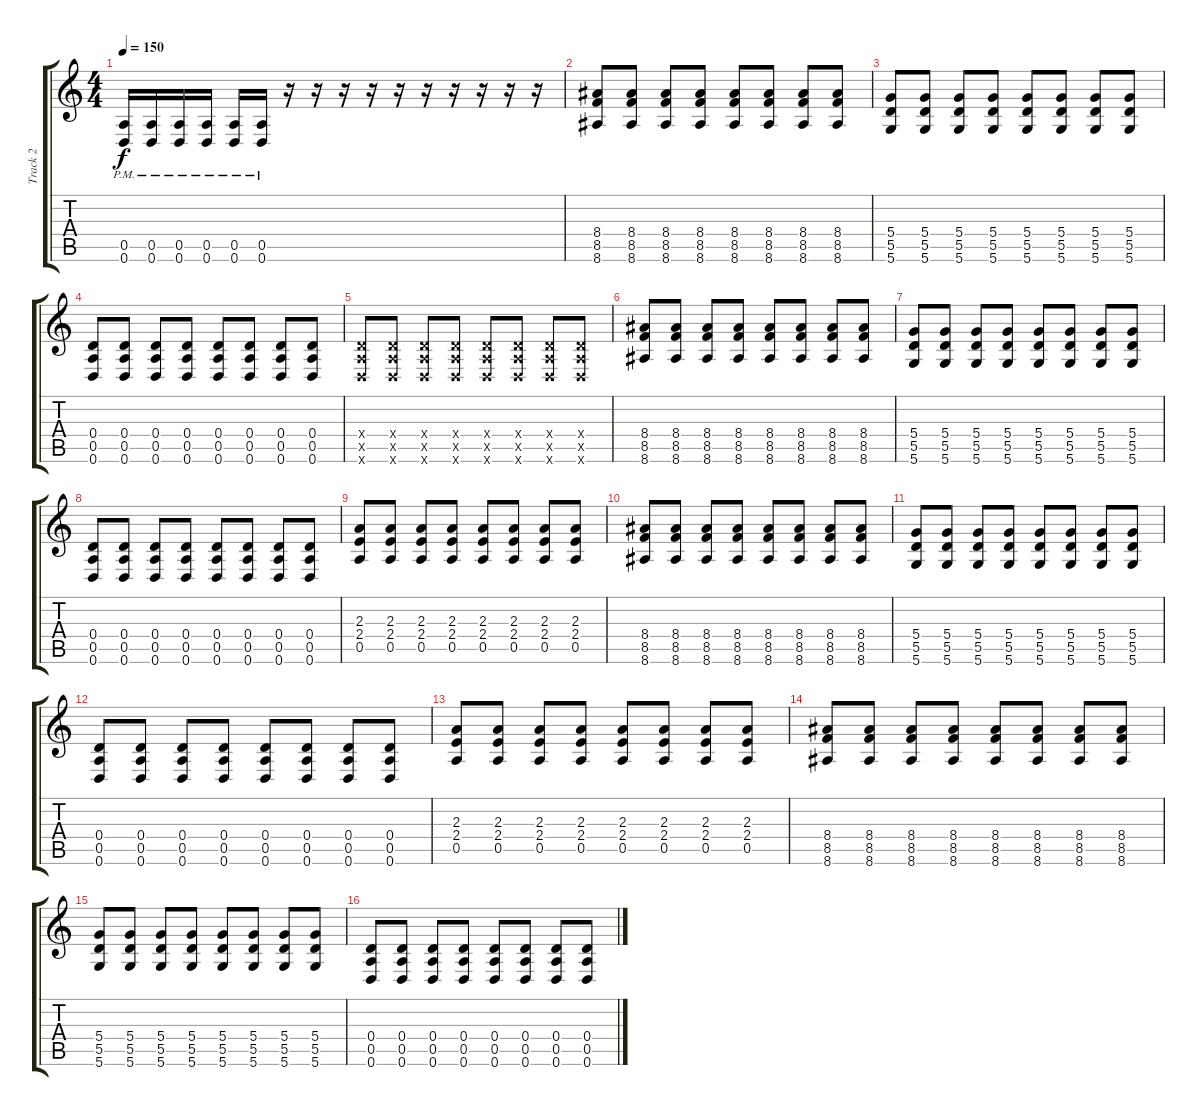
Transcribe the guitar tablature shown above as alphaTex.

\track ("Track 2" "Track 2") {instrument overdrivenguitar}
\staff {score tabs}
\tuning (E4 B3 G3 D3 A2 D2) {hide}
\ts (4 4)
\tempo 150
\clef g2
\ks c
(0.5{pm} 0.6{pm}).16{dy f} (0.5{pm} 0.6{pm}).16 (0.5{pm} 0.6{pm}).16 (0.5{pm} 0.6{pm}).16 (0.5{pm} 0.6{pm}).16 (0.5{pm} 0.6{pm}).16 r.16 r.16 r.16 r.16 r.16 r.16 r.16 r.16 r.16 r.16 |
(8.4 8.5 8.6).8 (8.4 8.5 8.6).8 (8.4 8.5 8.6).8 (8.4 8.5 8.6).8 (8.4 8.5 8.6).8 (8.4 8.5 8.6).8 (8.4 8.5 8.6).8 (8.4 8.5 8.6).8 |
(5.4 5.5 5.6).8 (5.4 5.5 5.6).8 (5.4 5.5 5.6).8 (5.4 5.5 5.6).8 (5.4 5.5 5.6).8 (5.4 5.5 5.6).8 (5.4 5.5 5.6).8 (5.4 5.5 5.6).8 |
(0.4 0.5 0.6).8 (0.4 0.5 0.6).8 (0.4 0.5 0.6).8 (0.4 0.5 0.6).8 (0.4 0.5 0.6).8 (0.4 0.5 0.6).8 (0.4 0.5 0.6).8 (0.4 0.5 0.6).8 |
(0.4{x} 0.5{x} 0.6{x}).8 (0.4{x} 0.5{x} 0.6{x}).8 (0.4{x} 0.5{x} 0.6{x}).8 (0.4{x} 0.5{x} 0.6{x}).8 (0.4{x} 0.5{x} 0.6{x}).8 (0.4{x} 0.5{x} 0.6{x}).8 (0.4{x} 0.5{x} 0.6{x}).8 (0.4{x} 0.5{x} 0.6{x}).8 |
(8.4 8.5 8.6).8 (8.4 8.5 8.6).8 (8.4 8.5 8.6).8 (8.4 8.5 8.6).8 (8.4 8.5 8.6).8 (8.4 8.5 8.6).8 (8.4 8.5 8.6).8 (8.4 8.5 8.6).8 |
(5.4 5.5 5.6).8 (5.4 5.5 5.6).8 (5.4 5.5 5.6).8 (5.4 5.5 5.6).8 (5.4 5.5 5.6).8 (5.4 5.5 5.6).8 (5.4 5.5 5.6).8 (5.4 5.5 5.6).8 |
(0.4 0.5 0.6).8 (0.4 0.5 0.6).8 (0.4 0.5 0.6).8 (0.4 0.5 0.6).8 (0.4 0.5 0.6).8 (0.4 0.5 0.6).8 (0.4 0.5 0.6).8 (0.4 0.5 0.6).8 |
(2.3 2.4 0.5).8 (2.3 2.4 0.5).8 (2.3 2.4 0.5).8 (2.3 2.4 0.5).8 (2.3 2.4 0.5).8 (2.3 2.4 0.5).8 (2.3 2.4 0.5).8 (2.3 2.4 0.5).8 |
(8.4 8.5 8.6).8 (8.4 8.5 8.6).8 (8.4 8.5 8.6).8 (8.4 8.5 8.6).8 (8.4 8.5 8.6).8 (8.4 8.5 8.6).8 (8.4 8.5 8.6).8 (8.4 8.5 8.6).8 |
(5.4 5.5 5.6).8 (5.4 5.5 5.6).8 (5.4 5.5 5.6).8 (5.4 5.5 5.6).8 (5.4 5.5 5.6).8 (5.4 5.5 5.6).8 (5.4 5.5 5.6).8 (5.4 5.5 5.6).8 |
(0.4 0.5 0.6).8 (0.4 0.5 0.6).8 (0.4 0.5 0.6).8 (0.4 0.5 0.6).8 (0.4 0.5 0.6).8 (0.4 0.5 0.6).8 (0.4 0.5 0.6).8 (0.4 0.5 0.6).8 |
(2.3 2.4 0.5).8 (2.3 2.4 0.5).8 (2.3 2.4 0.5).8 (2.3 2.4 0.5).8 (2.3 2.4 0.5).8 (2.3 2.4 0.5).8 (2.3 2.4 0.5).8 (2.3 2.4 0.5).8 |
(8.4 8.5 8.6).8 (8.4 8.5 8.6).8 (8.4 8.5 8.6).8 (8.4 8.5 8.6).8 (8.4 8.5 8.6).8 (8.4 8.5 8.6).8 (8.4 8.5 8.6).8 (8.4 8.5 8.6).8 |
(5.4 5.5 5.6).8 (5.4 5.5 5.6).8 (5.4 5.5 5.6).8 (5.4 5.5 5.6).8 (5.4 5.5 5.6).8 (5.4 5.5 5.6).8 (5.4 5.5 5.6).8 (5.4 5.5 5.6).8 |
(0.4 0.5 0.6).8 (0.4 0.5 0.6).8 (0.4 0.5 0.6).8 (0.4 0.5 0.6).8 (0.4 0.5 0.6).8 (0.4 0.5 0.6).8 (0.4 0.5 0.6).8 (0.4 0.5 0.6).8
